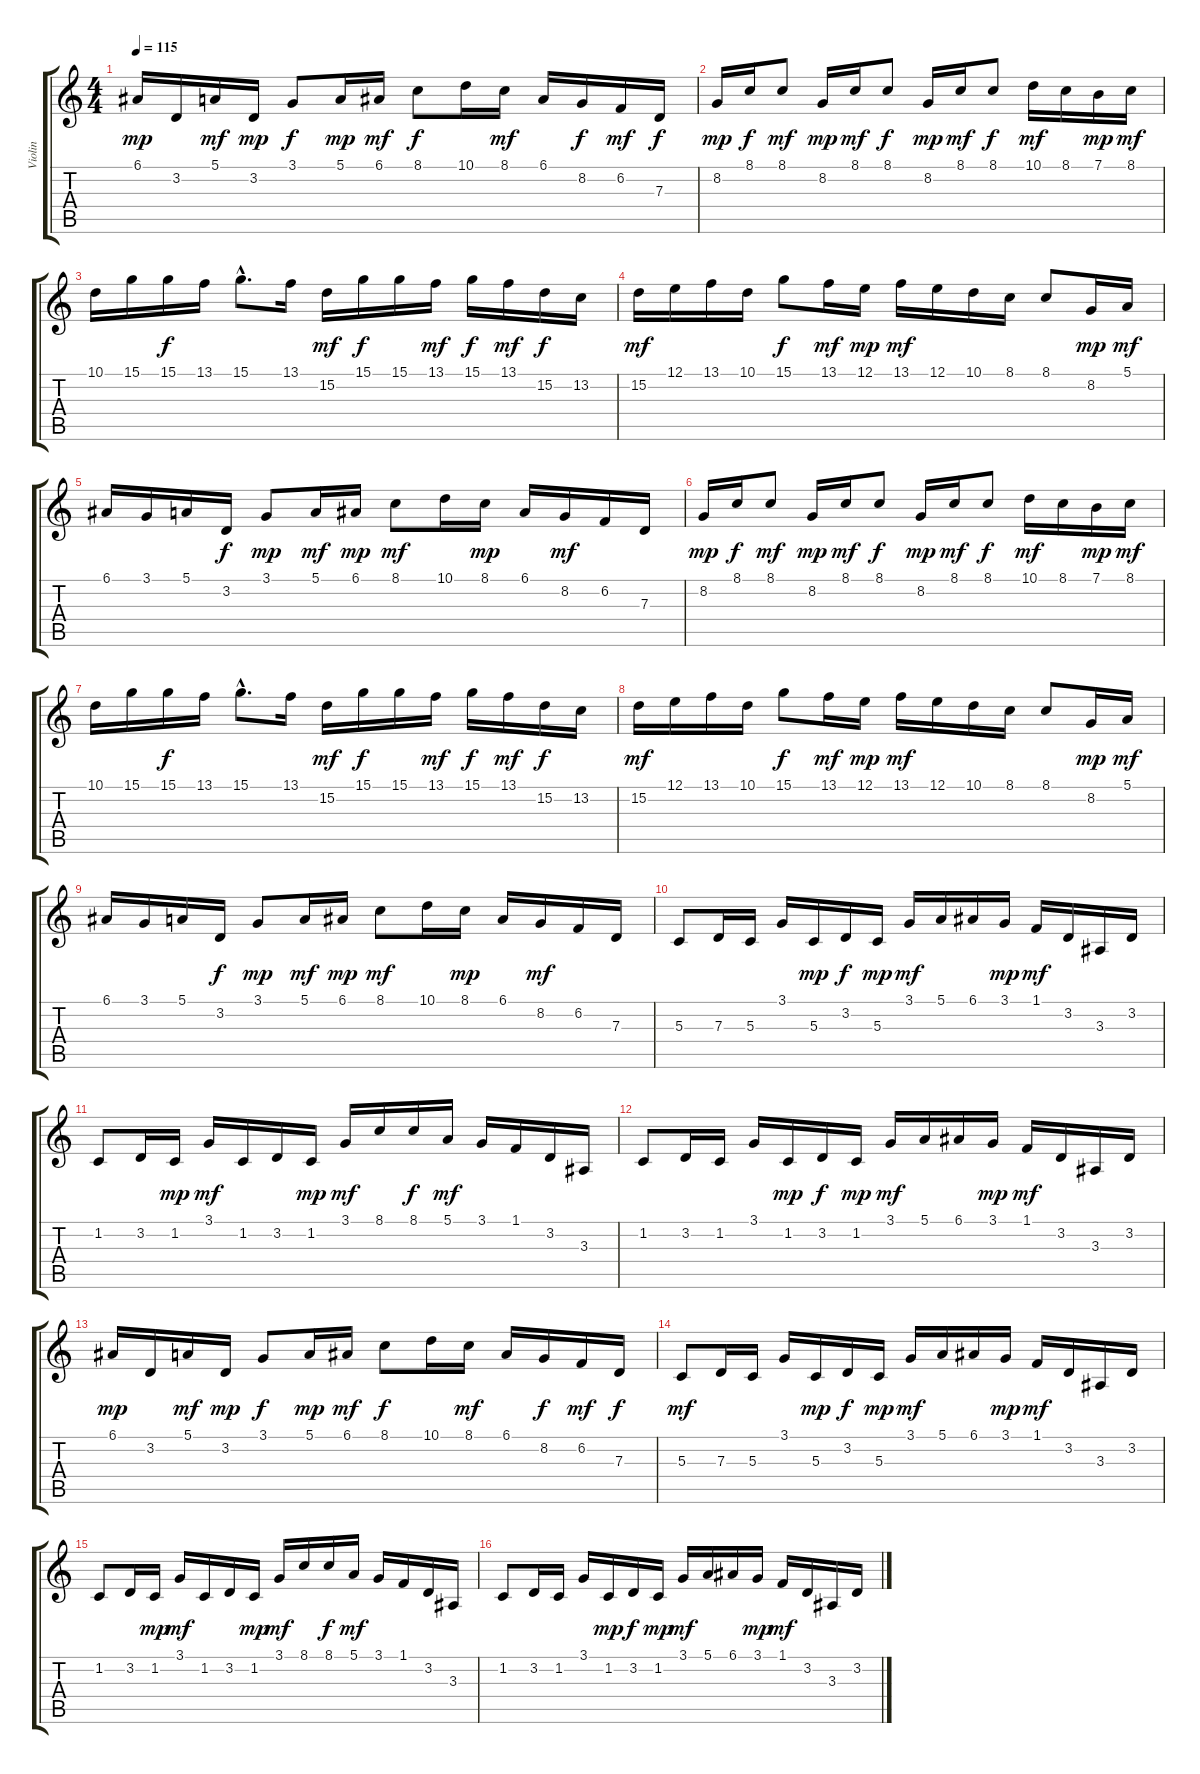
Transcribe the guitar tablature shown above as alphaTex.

\track ("Violin" "Violin") {instrument violin}
\staff {score tabs}
\tuning (E4 B3 G3 D3 A2 E2) {hide}
\ts (4 4)
\tempo 115
\clef g2
\ks c
6.1.16{dy mp} 3.2.16 5.1.16{dy mf} 3.2.16{dy mp} 3.1.8{dy f} 5.1.16{dy mp} 6.1.16{dy mf} 8.1.8{dy f} 10.1.16 8.1.16{dy mf} 6.1.16 8.2.16{dy f} 6.2.16{dy mf} 7.3.16{dy f} |
8.2.16{dy mp} 8.1.16{dy f} 8.1.8{dy mf} 8.2.16{dy mp} 8.1.16{dy mf} 8.1.8{dy f} 8.2.16{dy mp} 8.1.16{dy mf} 8.1.8{dy f} 10.1.16{dy mf} 8.1.16 7.1.16{dy mp} 8.1.16{dy mf} |
10.1.16 15.1.16 15.1.16{dy f} 13.1.16 15.1{hac}.8{d} 13.1.16 15.2.16{dy mf} 15.1.16{dy f} 15.1.16 13.1.16{dy mf} 15.1.16{dy f} 13.1.16{dy mf} 15.2.16{dy f} 13.2.16 |
15.2.16{dy mf} 12.1.16 13.1.16 10.1.16 15.1.8{dy f} 13.1.16{dy mf} 12.1.16{dy mp} 13.1.16{dy mf} 12.1.16 10.1.16 8.1.16 8.1.8 8.2.16{dy mp} 5.1.16{dy mf} |
6.1.16 3.1.16 5.1.16 3.2.16{dy f} 3.1.8{dy mp} 5.1.16{dy mf} 6.1.16{dy mp} 8.1.8{dy mf} 10.1.16 8.1.16{dy mp} 6.1.16 8.2.16{dy mf} 6.2.16 7.3.16 |
8.2.16{dy mp} 8.1.16{dy f} 8.1.8{dy mf} 8.2.16{dy mp} 8.1.16{dy mf} 8.1.8{dy f} 8.2.16{dy mp} 8.1.16{dy mf} 8.1.8{dy f} 10.1.16{dy mf} 8.1.16 7.1.16{dy mp} 8.1.16{dy mf} |
10.1.16 15.1.16 15.1.16{dy f} 13.1.16 15.1{hac}.8{d} 13.1.16 15.2.16{dy mf} 15.1.16{dy f} 15.1.16 13.1.16{dy mf} 15.1.16{dy f} 13.1.16{dy mf} 15.2.16{dy f} 13.2.16 |
15.2.16{dy mf} 12.1.16 13.1.16 10.1.16 15.1.8{dy f} 13.1.16{dy mf} 12.1.16{dy mp} 13.1.16{dy mf} 12.1.16 10.1.16 8.1.16 8.1.8 8.2.16{dy mp} 5.1.16{dy mf} |
6.1.16 3.1.16 5.1.16 3.2.16{dy f} 3.1.8{dy mp} 5.1.16{dy mf} 6.1.16{dy mp} 8.1.8{dy mf} 10.1.16 8.1.16{dy mp} 6.1.16 8.2.16{dy mf} 6.2.16 7.3.16 |
5.3.8 7.3.16 5.3.16 3.1.16 5.3.16{dy mp} 3.2.16{dy f} 5.3.16{dy mp} 3.1.16{dy mf} 5.1.16 6.1.16 3.1.16{dy mp} 1.1.16{dy mf} 3.2.16 3.3.16 3.2.16 |
1.2.8 3.2.16 1.2.16{dy mp} 3.1.16{dy mf} 1.2.16 3.2.16 1.2.16{dy mp} 3.1.16{dy mf} 8.1.16 8.1.16{dy f} 5.1.16{dy mf} 3.1.16 1.1.16 3.2.16 3.3.16 |
1.2.8 3.2.16 1.2.16 3.1.16 1.2.16{dy mp} 3.2.16{dy f} 1.2.16{dy mp} 3.1.16{dy mf} 5.1.16 6.1.16 3.1.16{dy mp} 1.1.16{dy mf} 3.2.16 3.3.16 3.2.16 |
6.1.16{dy mp} 3.2.16 5.1.16{dy mf} 3.2.16{dy mp} 3.1.8{dy f} 5.1.16{dy mp} 6.1.16{dy mf} 8.1.8{dy f} 10.1.16 8.1.16{dy mf} 6.1.16 8.2.16{dy f} 6.2.16{dy mf} 7.3.16{dy f} |
5.3.8{dy mf} 7.3.16 5.3.16 3.1.16 5.3.16{dy mp} 3.2.16{dy f} 5.3.16{dy mp} 3.1.16{dy mf} 5.1.16 6.1.16 3.1.16{dy mp} 1.1.16{dy mf} 3.2.16 3.3.16 3.2.16 |
1.2.8 3.2.16 1.2.16{dy mp} 3.1.16{dy mf} 1.2.16 3.2.16 1.2.16{dy mp} 3.1.16{dy mf} 8.1.16 8.1.16{dy f} 5.1.16{dy mf} 3.1.16 1.1.16 3.2.16 3.3.16 |
1.2.8 3.2.16 1.2.16 3.1.16 1.2.16{dy mp} 3.2.16{dy f} 1.2.16{dy mp} 3.1.16{dy mf} 5.1.16 6.1.16 3.1.16{dy mp} 1.1.16{dy mf} 3.2.16 3.3.16 3.2.16
